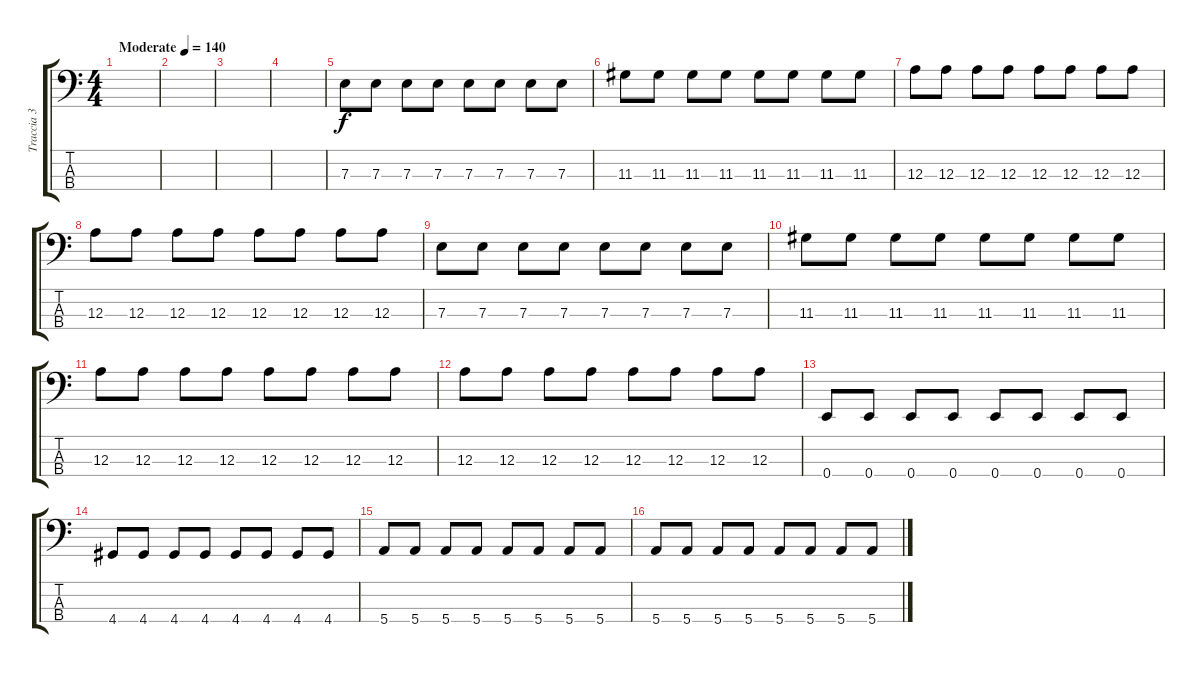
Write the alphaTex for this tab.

\track ("Traccia 3" "Traccia 3") {instrument electricbassfinger}
\staff {score tabs}
\tuning (G2 D2 A1 E1) {hide}
\ts (4 4)
\tempo (140 "Moderate")
\clef f4
\ks c
|
|
|
|
7.3.8 7.3.8 7.3.8 7.3.8 7.3.8 7.3.8 7.3.8 7.3.8 |
11.3.8 11.3.8 11.3.8 11.3.8 11.3.8 11.3.8 11.3.8 11.3.8 |
12.3.8 12.3.8 12.3.8 12.3.8 12.3.8 12.3.8 12.3.8 12.3.8 |
12.3.8 12.3.8 12.3.8 12.3.8 12.3.8 12.3.8 12.3.8 12.3.8 |
7.3.8 7.3.8 7.3.8 7.3.8 7.3.8 7.3.8 7.3.8 7.3.8 |
11.3.8 11.3.8 11.3.8 11.3.8 11.3.8 11.3.8 11.3.8 11.3.8 |
12.3.8 12.3.8 12.3.8 12.3.8 12.3.8 12.3.8 12.3.8 12.3.8 |
12.3.8 12.3.8 12.3.8 12.3.8 12.3.8 12.3.8 12.3.8 12.3.8 |
0.4.8 0.4.8 0.4.8 0.4.8 0.4.8 0.4.8 0.4.8 0.4.8 |
4.4.8 4.4.8 4.4.8 4.4.8 4.4.8 4.4.8 4.4.8 4.4.8 |
5.4.8 5.4.8 5.4.8 5.4.8 5.4.8 5.4.8 5.4.8 5.4.8 |
5.4.8 5.4.8 5.4.8 5.4.8 5.4.8 5.4.8 5.4.8 5.4.8
